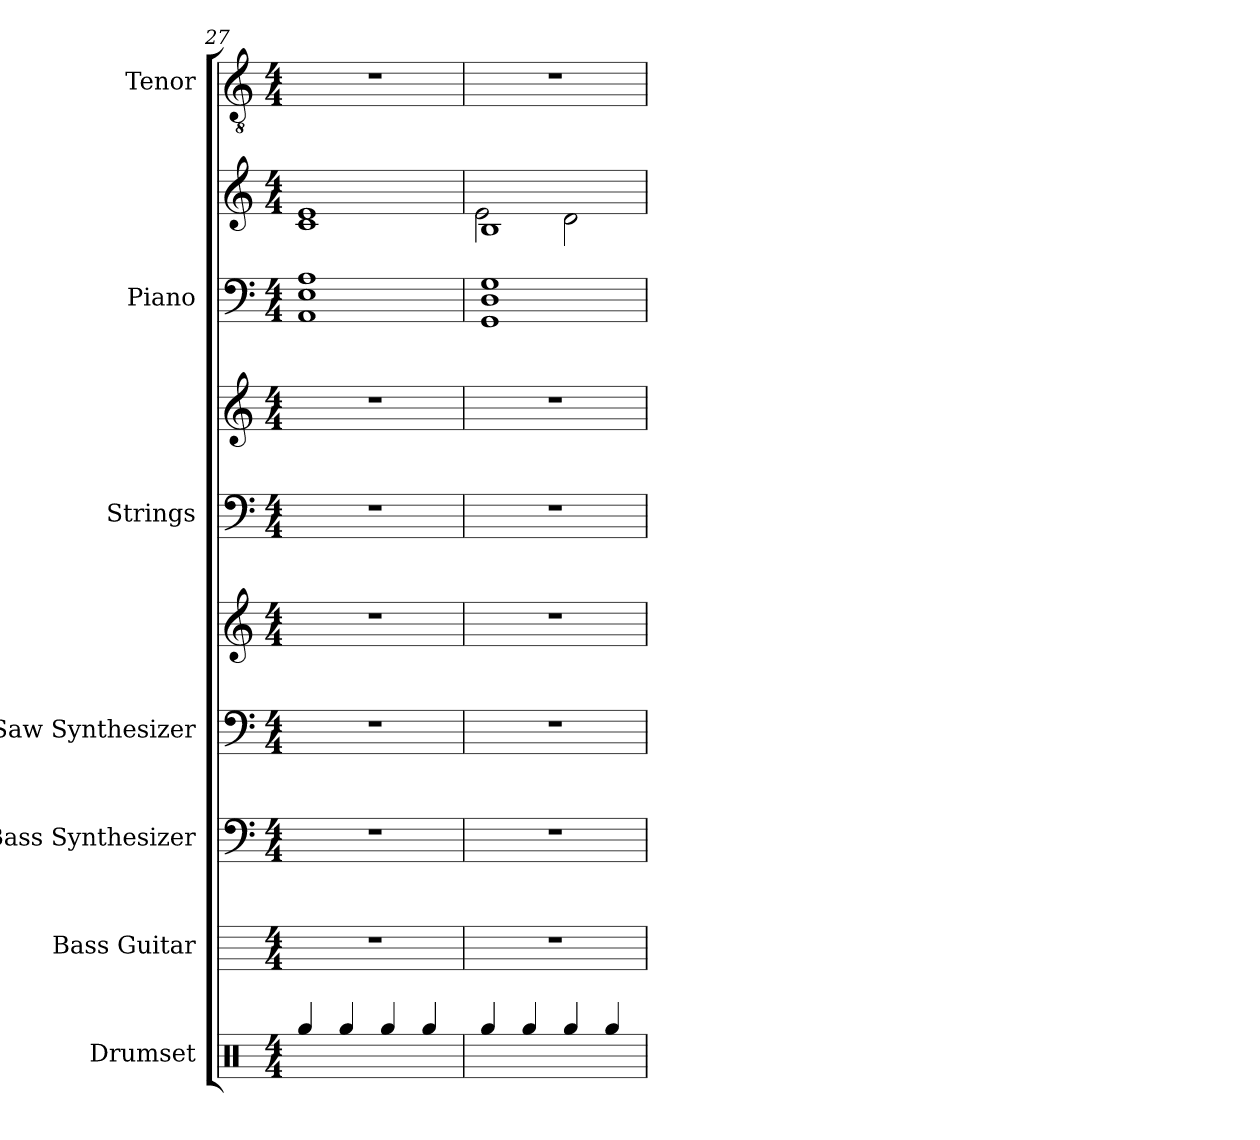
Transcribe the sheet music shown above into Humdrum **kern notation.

**kern	**kern	**kern	**kern	**kern	**kern	**kern	**kern	**kern	**kern
*part7	*part6	*part5	*part4	*part4	*part3	*part3	*part2	*part2	*part1
*staff10	*staff9	*staff8	*staff7	*staff6	*staff5	*staff4	*staff3	*staff2	*staff1
*I"Drumset	*I"Bass Guitar	*I"Bass Synthesizer	*I"Saw Synthesizer	*	*I"Strings	*	*I"Piano	*	*I"Tenor
*I'D. Set	*I'B. Guit.	*I'Synth.	*I'Synth.	*	*I'St.	*	*I'Pno.	*	*I'T.
*clefX	*	*clefF4	*clefF4	*clefG2	*clefF4	*clefG2	*clefF4	*clefG2	*clefGv2
*	*ITrd7c12	*	*	*	*	*	*	*	*
*k[]	*k[]	*k[]	*k[]	*k[]	*k[]	*k[]	*k[]	*k[]	*k[]
*M4/4	*M4/4	*M4/4	*M4/4	*M4/4	*M4/4	*M4/4	*M4/4	*M4/4	*M4/4
=27	=27	=27	=27	=27	=27	=27	=27	=27	=27
4Rgg/	1r	1r	1r	1r	1r	1r	1AA 1E 1A	1c 1e	1r
4Rgg/	.	.	.	.	.	.	.	.	.
4Rgg/	.	.	.	.	.	.	.	.	.
4Rgg/	.	.	.	.	.	.	.	.	.
=28	=28	=28	=28	=28	=28	=28	=28	=28	=28
*	*	*	*	*	*	*	*	*^	*
4Rgg/	1r	1r	1r	1r	1r	1r	1GG 1D 1G	1B	2e\	1r
4Rgg/	.	.	.	.	.	.	.	.	.	.
4Rgg/	.	.	.	.	.	.	.	.	2d\	.
4Rgg/	.	.	.	.	.	.	.	.	.	.
*	*	*	*	*	*	*	*	*v	*v	*
=	=	=	=	=	=	=	=	=	=
*-	*-	*-	*-	*-	*-	*-	*-	*-	*-
